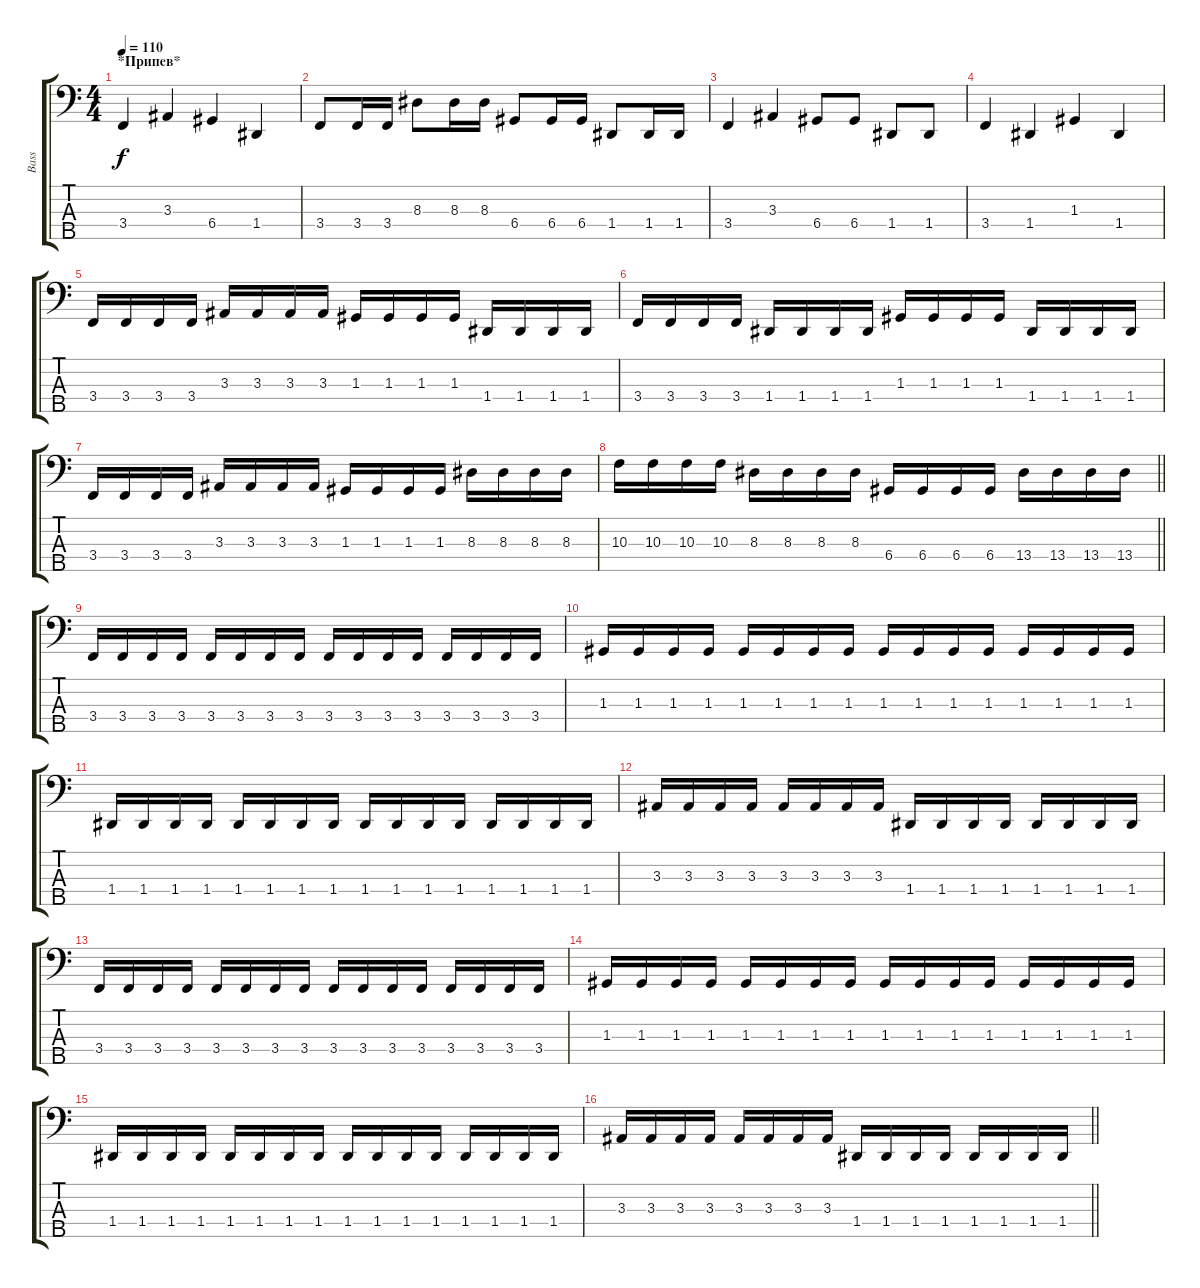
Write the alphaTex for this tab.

\track ("Bass" "Bass") {instrument electricbasspick}
\staff {score tabs}
\tuning (F2 C2 G1 D1 A0) {hide}
\ts (4 4)
\section ("" "*Припев*")
\tempo 110
\clef f4
\ks c
3.4.4{dy f} 3.3.4 6.4.4 1.4.4 |
3.4.8 3.4.16 3.4.16 8.3.8 8.3.16 8.3.16 6.4.8 6.4.16 6.4.16 1.4.8 1.4.16 1.4.16 |
3.4.4 3.3.4 6.4.8 6.4.8 1.4.8 1.4.8 |
3.4.4 1.4.4 1.3.4 1.4.4 |
3.4.16 3.4.16 3.4.16 3.4.16 3.3.16 3.3.16 3.3.16 3.3.16 1.3.16 1.3.16 1.3.16 1.3.16 1.4.16 1.4.16 1.4.16 1.4.16 |
3.4.16 3.4.16 3.4.16 3.4.16 1.4.16 1.4.16 1.4.16 1.4.16 1.3.16 1.3.16 1.3.16 1.3.16 1.4.16 1.4.16 1.4.16 1.4.16 |
3.4.16 3.4.16 3.4.16 3.4.16 3.3.16 3.3.16 3.3.16 3.3.16 1.3.16 1.3.16 1.3.16 1.3.16 8.3.16 8.3.16 8.3.16 8.3.16 |
\barLineRight lightlight
10.3.16 10.3.16 10.3.16 10.3.16 8.3.16 8.3.16 8.3.16 8.3.16 6.4.16 6.4.16 6.4.16 6.4.16 13.4.16 13.4.16 13.4.16 13.4.16 |
\section ("" "")
3.4.16 3.4.16 3.4.16 3.4.16 3.4.16 3.4.16 3.4.16 3.4.16 3.4.16 3.4.16 3.4.16 3.4.16 3.4.16 3.4.16 3.4.16 3.4.16 |
1.3.16 1.3.16 1.3.16 1.3.16 1.3.16 1.3.16 1.3.16 1.3.16 1.3.16 1.3.16 1.3.16 1.3.16 1.3.16 1.3.16 1.3.16 1.3.16 |
1.4.16 1.4.16 1.4.16 1.4.16 1.4.16 1.4.16 1.4.16 1.4.16 1.4.16 1.4.16 1.4.16 1.4.16 1.4.16 1.4.16 1.4.16 1.4.16 |
3.3.16 3.3.16 3.3.16 3.3.16 3.3.16 3.3.16 3.3.16 3.3.16 1.4.16 1.4.16 1.4.16 1.4.16 1.4.16 1.4.16 1.4.16 1.4.16 |
3.4.16 3.4.16 3.4.16 3.4.16 3.4.16 3.4.16 3.4.16 3.4.16 3.4.16 3.4.16 3.4.16 3.4.16 3.4.16 3.4.16 3.4.16 3.4.16 |
1.3.16 1.3.16 1.3.16 1.3.16 1.3.16 1.3.16 1.3.16 1.3.16 1.3.16 1.3.16 1.3.16 1.3.16 1.3.16 1.3.16 1.3.16 1.3.16 |
1.4.16 1.4.16 1.4.16 1.4.16 1.4.16 1.4.16 1.4.16 1.4.16 1.4.16 1.4.16 1.4.16 1.4.16 1.4.16 1.4.16 1.4.16 1.4.16 |
\barLineRight lightlight
3.3.16 3.3.16 3.3.16 3.3.16 3.3.16 3.3.16 3.3.16 3.3.16 1.4.16 1.4.16 1.4.16 1.4.16 1.4.16 1.4.16 1.4.16 1.4.16
